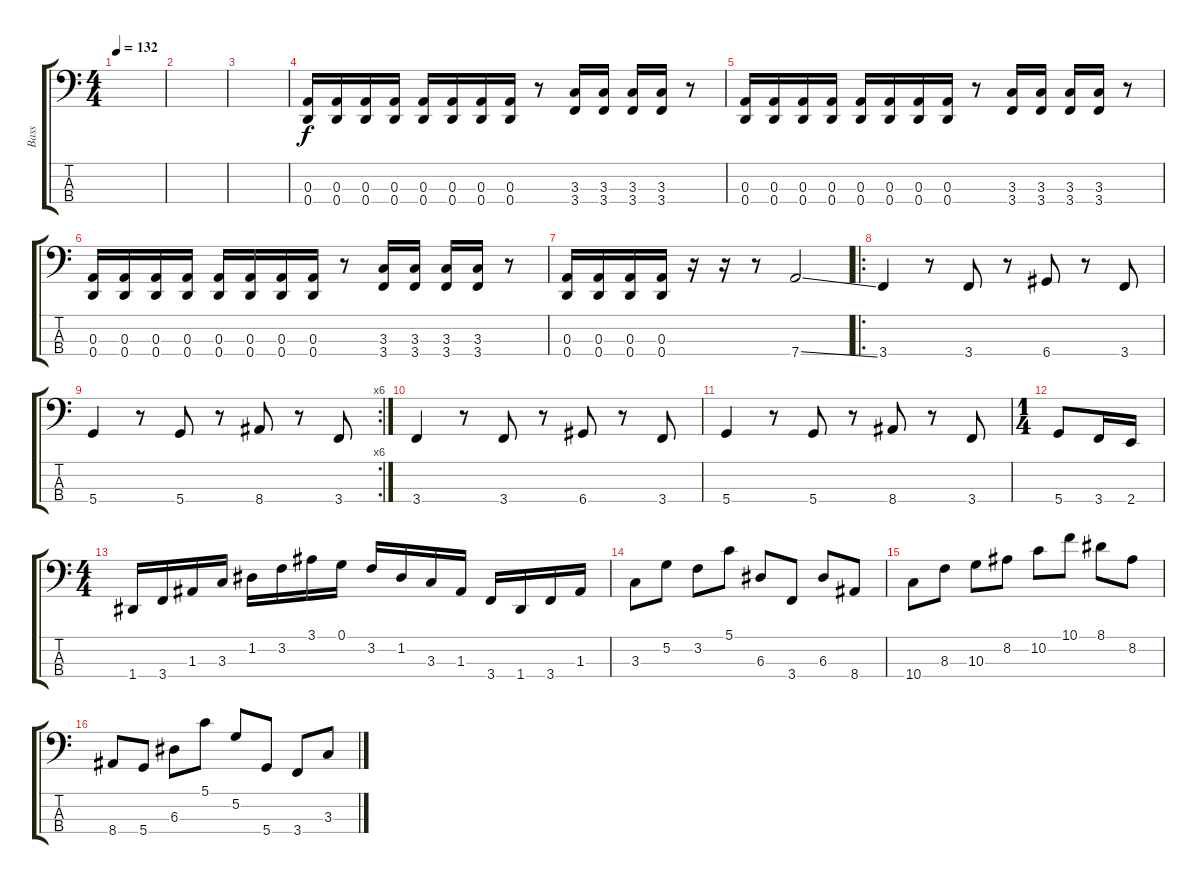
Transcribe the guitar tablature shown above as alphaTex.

\track ("Bass" "Bass") {instrument synthbass1}
\staff {score tabs}
\tuning (G2 D2 A1 D1) {hide}
\ts (4 4)
\tempo 132
\clef f4
\ks c
|
|
|
(0.3 0.4).16{instrument slapbass1} (0.3 0.4).16 (0.3 0.4).16 (0.3 0.4).16 (0.3 0.4).16 (0.3 0.4).16 (0.3 0.4).16 (0.3 0.4).16 r.8 (3.3 3.4).16 (3.3 3.4).16 (3.3 3.4).16 (3.3 3.4).16 r.8 |
(0.3 0.4).16 (0.3 0.4).16 (0.3 0.4).16 (0.3 0.4).16 (0.3 0.4).16 (0.3 0.4).16 (0.3 0.4).16 (0.3 0.4).16 r.8 (3.3 3.4).16 (3.3 3.4).16 (3.3 3.4).16 (3.3 3.4).16 r.8 |
(0.3 0.4).16 (0.3 0.4).16 (0.3 0.4).16 (0.3 0.4).16 (0.3 0.4).16 (0.3 0.4).16 (0.3 0.4).16 (0.3 0.4).16 r.8 (3.3 3.4).16 (3.3 3.4).16 (3.3 3.4).16 (3.3 3.4).16 r.8 |
(0.3 0.4).16 (0.3 0.4).16 (0.3 0.4).16 (0.3 0.4).16 r.16 r.16 r.8 7.4{ss}.2{instrument synthbass1} |
\ro
3.4.4 r.8 3.4.8 r.8 6.4.8 r.8 3.4.8 |
\rc 6
5.4.4 r.8 5.4.8 r.8 8.4.8 r.8 3.4.8 |
3.4.4 r.8 3.4.8 r.8 6.4.8 r.8 3.4.8 |
5.4.4 r.8 5.4.8 r.8 8.4.8 r.8 3.4.8 |
\ts (1 4)
5.4.8{instrument slapbass1} 3.4.16 2.4.16 |
\ts (4 4)
1.4.16 3.4.16 1.3.16 3.3.16 1.2.16 3.2.16 3.1.16 0.1.16 3.2.16 1.2.16 3.3.16 1.3.16 3.4.16 1.4.16 3.4.16 1.3.16 |
3.3.8 5.2.8 3.2.8 5.1.8 6.3.8 3.4.8 6.3.8 8.4.8 |
10.4.8 8.3.8 10.3.8 8.2.8 10.2.8 10.1.8 8.1.8 8.2.8 |
8.4.8 5.4.8 6.3.8 5.1.8 5.2.8 5.4.8 3.4.8 3.3.8
